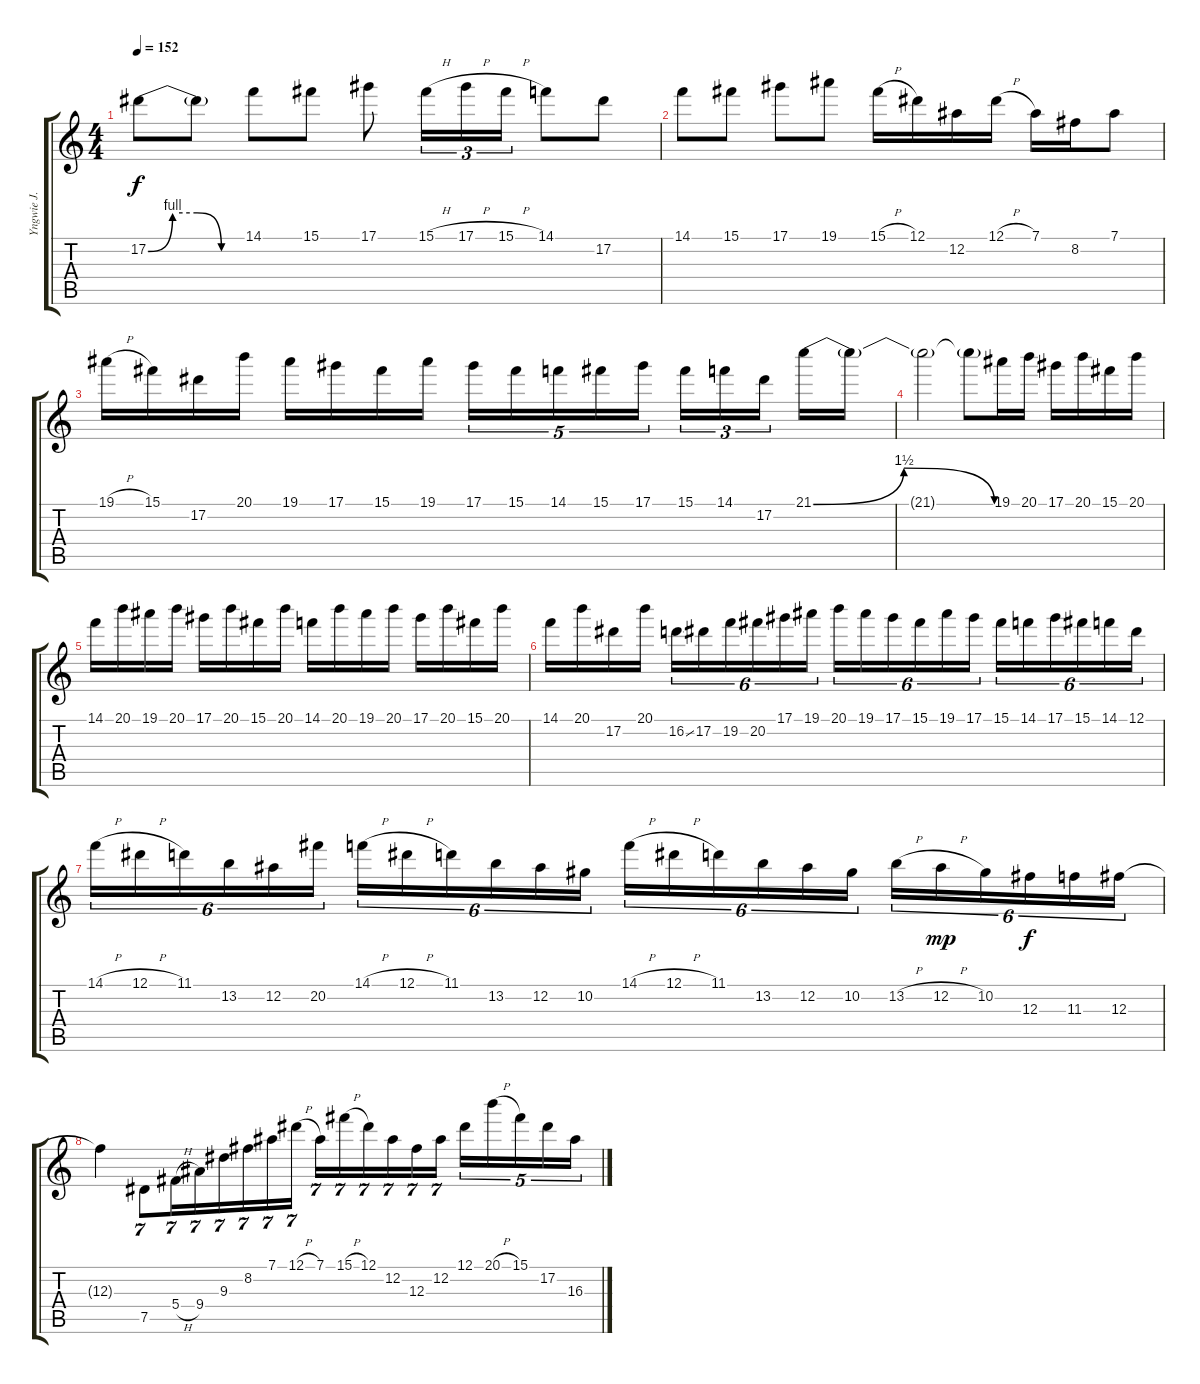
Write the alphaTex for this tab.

\track ("Yngwie J. Malmsteen (Solo)" "Yngwie J. ") {instrument overdrivenguitar}
\staff {score tabs}
\tuning (Eb4 Bb3 Gb3 Db3 Ab2 Eb2) {hide}
\ts (4 4)
\tempo 152
\clef g2
\ks c
17.2{be (custom 0 0 15 4 30 4 45 0 60 0)}.8{dy f} 17.2{t}.8 14.1.8 15.1.8 17.1.8 15.1{h}.16{tu (3 2)} 17.1{h}.16{tu (3 2)} 15.1{h}.16{tu (3 2)} 14.1.8 17.2.8 |
14.1.8 15.1.8 17.1.8 19.1.8 15.1{h}.16 12.1.16 12.2.16 12.1{h}.16 7.1.16 8.2.16 7.1.8 |
19.1{h}.16 15.1.16 17.2.16 20.1.16 19.1.16 17.1.16 15.1.16 19.1.16 17.1.16{tu (5 4)} 15.1.16{tu (5 4)} 14.1.16{tu (5 4)} 15.1.16{tu (5 4)} 17.1.16{tu (5 4)} 15.1.16{tu (3 2)} 14.1.16{tu (3 2)} 17.2.16{tu (3 2) beam splitsecondary} 21.1{be (bendrelease 0 0 15 6 30 6 60 0)}.16 21.1{t}.16 |
21.1{t}.2 21.1{t}.8 19.1.16 20.1.16 17.1.16 20.1.16 15.1.16 20.1.16 |
14.1.16 20.1.16 19.1.16 20.1.16 17.1.16 20.1.16 15.1.16 20.1.16 14.1.16 20.1.16 19.1.16 20.1.16 17.1.16 20.1.16 15.1.16 20.1.16 |
14.1.16 20.1.16 17.2.16 20.1.16 16.2{ss}.16{tu (6 4)} 17.2.16{tu (6 4)} 19.2.16{tu (6 4)} 20.2.16{tu (6 4)} 17.1.16{tu (6 4)} 19.1.16{tu (6 4)} 20.1.16{tu (6 4)} 19.1.16{tu (6 4)} 17.1.16{tu (6 4)} 15.1.16{tu (6 4)} 19.1.16{tu (6 4)} 17.1.16{tu (6 4)} 15.1.16{tu (6 4)} 14.1.16{tu (6 4)} 17.1.16{tu (6 4)} 15.1.16{tu (6 4)} 14.1.16{tu (6 4)} 12.1.16{tu (6 4)} |
14.1{h}.16{tu (6 4)} 12.1{h}.16{tu (6 4)} 11.1.16{tu (6 4)} 13.2.16{tu (6 4)} 12.2.16{tu (6 4)} 20.2.16{tu (6 4)} 14.1{h}.16{tu (6 4)} 12.1{h}.16{tu (6 4)} 11.1.16{tu (6 4)} 13.2.16{tu (6 4)} 12.2.16{tu (6 4)} 10.2.16{tu (6 4)} 14.1{h}.16{tu (6 4)} 12.1{h}.16{tu (6 4)} 11.1.16{tu (6 4)} 13.2.16{tu (6 4)} 12.2.16{tu (6 4)} 10.2.16{tu (6 4)} 13.2{h}.16{tu (6 4)} 12.2{h}.16{tu (6 4) dy mp} 10.2.16{tu (6 4)} 12.3.16{tu (6 4) dy f} 11.3.16{tu (6 4)} 12.3.16{tu (6 4)} |
12.3{t}.4 7.5.8{tu (7 4)} 5.4{h}.16{tu (7 4)} 9.4.16{tu (7 4)} 9.3.16{tu (7 4)} 8.2.16{tu (7 4)} 7.1.16{tu (7 4)} 12.1{h}.16{tu (7 4)} 7.1.16{tu (7 4)} 15.1{h}.16{tu (7 4)} 12.1.16{tu (7 4)} 12.2.16{tu (7 4)} 12.3.16{tu (7 4)} 12.2.16{tu (7 4)} 12.1.16{tu (5 4)} 20.1{h}.16{tu (5 4)} 15.1.16{tu (5 4)} 17.2.16{tu (5 4)} 16.3.16{tu (5 4)}
